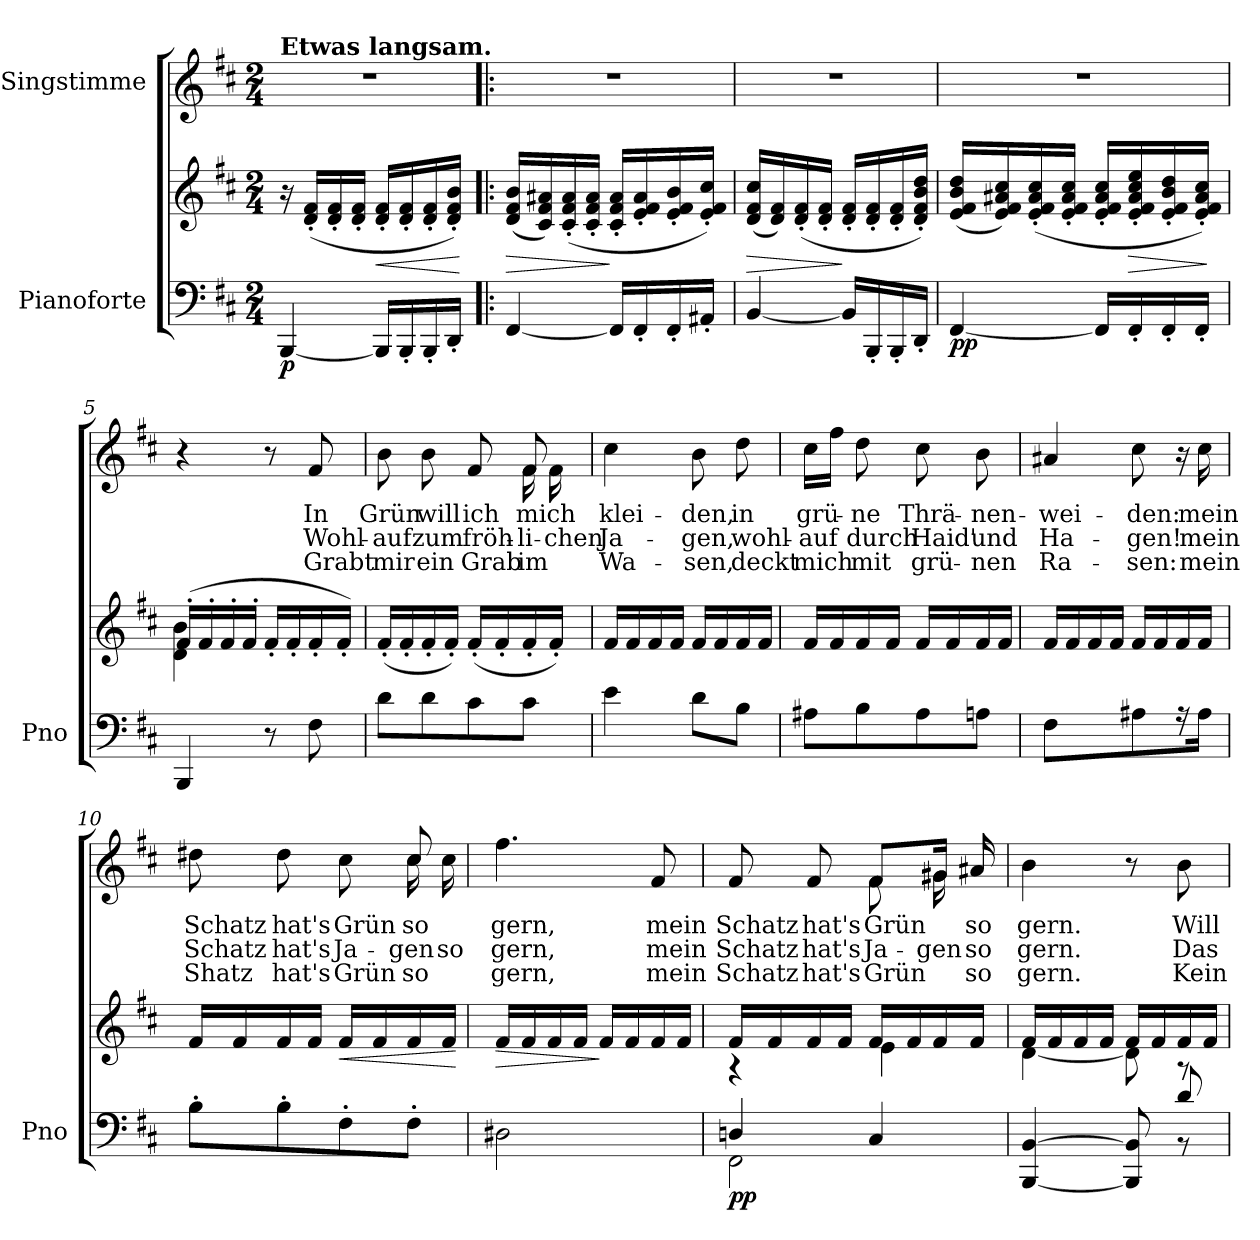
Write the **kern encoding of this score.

**kern	**kern	**dynam	**kern	**text	**text	**text
*part2	*part2	*part2	*part1	*part1	*part1	*part1
*staff3	*staff2	*staff2/3	*staff1	*staff1	*staff1	*staff1
*I"Pianoforte	*	*	*I"Singstimme	*	*	*
*I'Pno	*	*	*	*	*	*
*clefF4	*clefG2	*	*clefG2	*	*	*
*k[f#c#]	*k[f#c#]	*	*k[f#c#]	*	*	*
*M2/4	*M2/4	*	*M2/4	*	*	*
=1	=1	=1	=1	=1	=1	=1
!	!	!	!LO:TX:a:B:t=Etwas langsam.	!	!	!
!	!	!LO:DY:b=2	!	!	!	!
[4BBB/	16r	p	2r	.	.	.
.	(16d/' 16f#/'LL	.	.	.	.	.
.	16d/' 16f#/'	.	.	.	.	.
.	16d/' 16f#/'JJ	.	.	.	.	.
!	!	!LO:HP:b	!	!	!	!
16BBB/LL]	16d/' 16f#/'LL	<	.	.	.	.
16BBB'/	16d/' 16f#/'	.	.	.	.	.
16BBB'/	16d/' 16f#/'	.	.	.	.	.
16DD'/JJ	16d/' 16f#/' 16b/'JJ)	.	.	.	.	.
.	.	[	.	.	.	.
=2!|:	=2!|:	=2!|:	=2!|:	=2!|:	=2!|:	=2!|:
!	!	!LO:HP:b	!	!	!	!
[4FF#/	(16d/ 16f#/ 16b/LL	>	2r	.	.	.
.	16c#/ 16f#/ 16a#X/)	.	.	.	.	.
.	(16c#/' 16f#/' 16a#/'	.	.	.	.	.
.	16c#/' 16f#/' 16a#/'JJ	.	.	.	.	.
16FF#/LL]	16c#/' 16f#/' 16a#/'LL	]	.	.	.	.
16FF#'/	16e/' 16f#/' 16a#/'	.	.	.	.	.
16FF#'/	16e/' 16f#/' 16b/'	.	.	.	.	.
16AA#X'/JJ	16e/' 16f#/' 16cc#/'JJ)	.	.	.	.	.
=3	=3	=3	=3	=3	=3	=3
!	!	!LO:HP:b	!	!	!	!
[4BB/	(16d/ 16f#/ 16cc#/LL	>	2r	.	.	.
.	16d/ 16f#/)	.	.	.	.	.
.	(16d/' 16f#/'	.	.	.	.	.
.	16d/' 16f#/'JJ	.	.	.	.	.
16BB/LL]	16d/' 16f#/'LL	]	.	.	.	.
16BBB'/	16d/' 16f#/'	.	.	.	.	.
16BBB'/	16d/' 16f#/'	.	.	.	.	.
16DD'/JJ	16d/' 16f#/' 16b/' 16dd/'JJ)	.	.	.	.	.
!!LO:LB:g=z
=4	=4	=4	=4	=4	=4	=4
!	!	!LO:DY:b=2	!	!	!	!
[4FF#/	(16e/ 16f#/ 16b/ 16dd/LL	pp	2r	.	.	.
.	16e/ 16f#/ 16a#X/ 16cc#/)	.	.	.	.	.
.	(16e/' 16f#/' 16a#/' 16cc#/'	.	.	.	.	.
.	16e/' 16f#/' 16a#/' 16cc#/'JJ	.	.	.	.	.
16FF#/LL]	16e/' 16f#/' 16a#/' 16cc#/'LL	.	.	.	.	.
!	!	!LO:HP:b	!	!	!	!
16FF#'/	16e/' 16f#/' 16a#/' 16cc#/' 16ee/'	>	.	.	.	.
16FF#'/	16e/' 16f#/' 16b/' 16dd/'	.	.	.	.	.
16FF#'/JJ	16e/' 16f#/' 16a#/' 16cc#/'JJ)	.	.	.	.	.
.	.	]	.	.	.	.
=5	=5	=5	=5	=5	=5	=5
*	*^	*	*	*	*	*
4BBB/	(16f#'</LL	4d\ 4b\	.	4r	.	.	.
.	16f#'</	.	.	.	.	.	.
.	16f#'</	.	.	.	.	.	.
.	16f#'</JJ	.	.	.	.	.	.
8r	16f#'</LL	4ryy	.	8r	.	.	.
.	16f#'</	.	.	.	.	.	.
!	!	!	!	!	!LO:LY:b	!LO:LY:b	!LO:LY:b
8F#\	16f#'</	.	.	8f#/	In	Wohl-	Grabt
.	16f#'</JJ)	.	.	.	.	.	.
*	*v	*v	*	*	*	*	*
=6	=6	=6	=6	=6	=6	=6
!	!	!	!	!LO:LY:b	!LO:LY:b	!LO:LY:b
*	*	*	*^	*	*	*
8d\L	(16f#'/LL	.	8b\	4.ryy	Grün	-auf	mir
.	16f#'/	.	.	.	.	.	.
!	!	!	!	!	!LO:LY:b	!LO:LY:b	!LO:LY:b
8d\	16f#'/	.	8b\	.	will	zum	ein
.	16f#'/JJ)	.	.	.	.	.	.
!	!	!	!	!	!LO:LY:b	!LO:LY:b	!LO:LY:b
8c#\	(16f#'/LL	.	8f#/	.	ich	fröh-	Grab
.	16f#'/	.	.	.	.	.	.
!	!	!	!	!	!LO:LY:b	!LO:LY:b	!LO:LY:b
8c#\J	16f#'/	.	16f#\	8f#/	mich	-li-	im
!	!	!	!	!	!	!LO:LY:b	!
.	16f#'/JJ)	.	16f#\	.	.	-chen	.
*	*	*	*v	*v	*	*	*
!!LO:LB:g=z
=7	=7	=7	=7	=7	=7	=7
!	!	!	!	!LO:LY:b	!LO:LY:b	!LO:LY:b
4e\	16f#/LL	.	4cc#\	klei-	Ja-	Wa-
.	16f#/	.	.	.	.	.
.	16f#/	.	.	.	.	.
.	16f#/JJ	.	.	.	.	.
!	!	!	!	!LO:LY:b	!LO:LY:b	!LO:LY:b
8d\L	16f#/LL	.	8b\	-den,	-gen,	-sen,
.	16f#/	.	.	.	.	.
!	!	!	!	!LO:LY:b	!LO:LY:b	!LO:LY:b
8B\J	16f#/	.	8dd\	in	wohl-	deckt
.	16f#/JJ	.	.	.	.	.
=8	=8	=8	=8	=8	=8	=8
!	!	!	!	!LO:LY:b	!LO:LY:b	!LO:LY:b
8A#X\L	16f#/LL	.	16cc#\LL	grü-	-auf	mich
.	16f#/	.	16ff#\JJ	.	.	.
!	!	!	!	!LO:LY:b	!LO:LY:b	!LO:LY:b
8B\	16f#/	.	8dd\	-ne	durch	mit
.	16f#/JJ	.	.	.	.	.
!	!	!	!	!LO:LY:b	!LO:LY:b	!LO:LY:b
8A#\	16f#/LL	.	8cc#\	Thrä-	Haid'	grü-
.	16f#/	.	.	.	.	.
!	!	!	!	!LO:LY:b	!LO:LY:b	!LO:LY:b
8An\J	16f#/	.	8b\	-nen-	und	-nen
.	16f#/JJ	.	.	.	.	.
=9	=9	=9	=9	=9	=9	=9
!	!	!	!	!LO:LY:b	!LO:LY:b	!LO:LY:b
4F#\	16f#/LL	.	4a#X/	-wei-	Ha-	Ra-
.	16f#/	.	.	.	.	.
.	16f#/	.	.	.	.	.
.	16f#/JJ	.	.	.	.	.
!	!	!	!	!LO:LY:b	!LO:LY:b	!LO:LY:b
8A#X\L	16f#/LL	.	8cc#\	-den:	-gen!	-sen:
.	16f#/	.	.	.	.	.
16r	16f#/	.	16r	.	.	.
!	!	!	!	!LO:LY:b	!LO:LY:b	!LO:LY:b
16A#\JJ	16f#/JJ	.	16cc#\	mein	mein	mein
!!LO:PB:g=z
=10	=10	=10	=10	=10	=10	=10
!	!	!	!	!LO:LY:b	!LO:LY:b	!LO:LY:b
*	*	*	*^	*	*	*
8B'\L	16f#/LL	.	8dd#X\	4.ryy	Schatz	Schatz	Shatz
.	16f#/	.	.	.	.	.	.
!	!	!	!	!	!LO:LY:b	!LO:LY:b	!LO:LY:b
8B'\	16f#/	.	8dd#\	.	hat's	hat's	hat's
.	16f#/JJ	.	.	.	.	.	.
!	!	!LO:HP:b	!	!	!LO:LY:b	!LO:LY:b	!LO:LY:b
8F#'\	16f#/LL	<	8cc#\	.	Grün	Ja-	Grün
.	16f#/	.	.	.	.	.	.
!	!	!	!	!	!LO:LY:b	!LO:LY:b	!LO:LY:b
8F#'\J	16f#/	.	16cc#\	8cc#/	so	-gen	so
!	!	!	!	!	!	!LO:LY:b	!
.	16f#/JJ	.	16cc#\	.	.	so	.
*	*	*	*v	*v	*	*	*
.	.	[	.	.	.	.
=11	=11	=11	=11	=11	=11	=11
!	!	!LO:HP:b	!	!LO:LY:b	!LO:LY:b	!LO:LY:b
2D#X\	16f#/LL	>	4.ff#\	gern,	gern,	gern,
.	16f#/	.	.	.	.	.
.	16f#/	.	.	.	.	.
.	16f#/JJ	.	.	.	.	.
.	16f#/LL	]	.	.	.	.
.	16f#/	.	.	.	.	.
!	!	!	!	!LO:LY:b	!LO:LY:b	!LO:LY:b
.	16f#/	.	8f#/	mein	mein	mein
.	16f#/JJ	.	.	.	.	.
=12	=12	=12	=12	=12	=12	=12
*^	*^	*	*	*	*	*
!	!	!	!	!LO:DY:b=2	!	!LO:LY:b	!LO:LY:b	!LO:LY:b
*	*	*	*	*	*^	*	*	*
4Dn/	2FF#\	16f#/LL	4r	pp	8f#/	4ryy	Schatz	Schatz	Schatz
.	.	16f#/	.	.	.	.	.	.	.
!	!	!	!	!	!	!	!LO:LY:b	!LO:LY:b	!LO:LY:b
.	.	16f#/	.	.	8f#/	.	hat's	hat's	hat's
.	.	16f#/JJ	.	.	.	.	.	.	.
!	!	!	!	!	!	!	!LO:LY:b	!LO:LY:b	!LO:LY:b
4C#/	.	16f#/LL	4e\	.	8f#/L	8f#\	Grün	Ja-	Grün
.	.	16f#/	.	.	.	.	.	.	.
!	!	!	!	!	!	!	!	!LO:LY:b	!
.	.	16f#/	.	.	16g#X/Jk	16g#\	.	-gen	.
!	!	!	!	!	!	!	!LO:LY:b	!LO:LY:b	!LO:LY:b
.	.	16f#/JJ	.	.	16a#X/	16ryy	so	so	so
!!LO:PB:g=z
=13	=13	=13	=13	=13	=13	=13	=13	=13	=13
!	!	!	!	!	!	!	!LO:LY:b	!LO:LY:b	!LO:LY:b
*	*	*	*	*	*v	*v	*	*	*
[4BBB/ [4BB/	4.ryy	16f#/LL	[4d\	.	4b\	gern.	gern.	gern.
.	.	16f#/	.	.	.	.	.	.
.	.	16f#/	.	.	.	.	.	.
.	.	16f#/JJ	.	.	.	.	.	.
8BBB/] 8BB/]	.	16f#/LL	8d\]	.	8r	.	.	.
.	.	16f#/	.	.	.	.	.	.
!	!	!	!	!	!	!LO:LY:b	!LO:LY:b	!LO:LY:b
8d/	8r	16f#/	8r	.	8b\	Will	Das	Kein
.	.	16f#/JJ	.	.	.	.	.	.
*v	*v	*	*	*	*	*	*	*
*	*v	*v	*	*	*	*	*
=	=	=	=	=	=	=
*-	*-	*-	*-	*-	*-	*-
